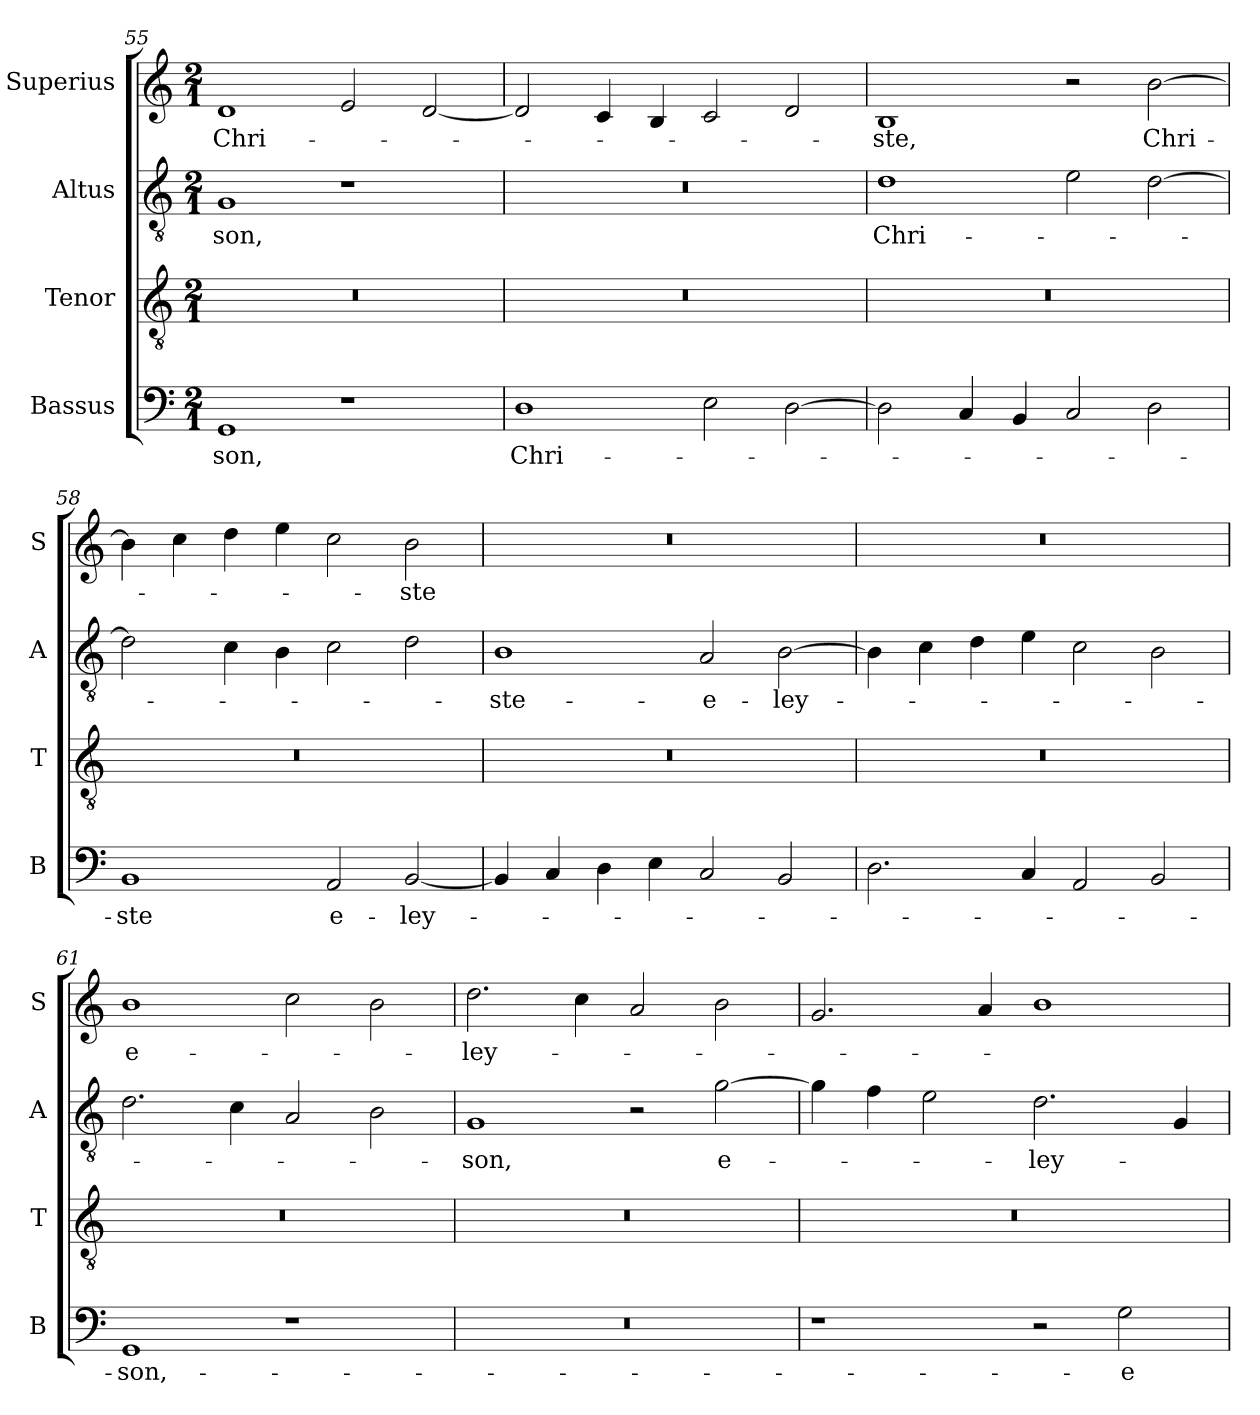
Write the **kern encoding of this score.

**kern	**text	**kern	**kern	**text	**kern	**text
*part4	*part4	*part3	*part2	*part2	*part1	*part1
*staff4	*staff4	*staff3	*staff2	*staff2	*staff1	*staff1
*I"Bassus	*	*I"Tenor	*I"Altus	*	*I"Superius	*
*I'B	*	*I'T	*I'A	*	*I'S	*
*clefF4	*	*clefGv2	*clefGv2	*	*clefG2	*
*k[]	*	*k[]	*k[]	*	*k[]	*
*M2/1	*	*M2/1	*M2/1	*	*M2/1	*
=55	=55	=55	=55	=55	=55	=55
!	!LO:LY:i	!	!	!LO:LY:i	!	!LO:LY:i
1GG	-son,	0r	1G	-son,	1d	Chri-
1r	.	.	1r	.	2e	.
.	.	.	.	.	[2d	.
=56	=56	=56	=56	=56	=56	=56
!	!LO:LY:i	!	!	!	!	!
1D	Chri-	0r	0r	.	2d]	.
.	.	.	.	.	4c	.
.	.	.	.	.	4B	.
2E	.	.	.	.	2c	.
[2D	.	.	.	.	2d	.
=57	=57	=57	=57	=57	=57	=57
!	!	!	!	!LO:LY:i	!	!LO:LY:i
2D]	.	0r	1d	Chri-	1B	-ste,
4C	.	.	.	.	.	.
4BB	.	.	.	.	.	.
2C	.	.	2e	.	2r	.
!	!	!	!	!	!	!LO:LY:i
2D	.	.	[2d	.	[2b	Chri-
=58	=58	=58	=58	=58	=58	=58
!	!LO:LY:i	!	!	!	!	!
1BB	-ste	0r	2d]	.	4b]	.
.	.	.	.	.	4cc	.
.	.	.	4c	.	4dd	.
.	.	.	4B	.	4ee	.
!	!LO:LY:i	!	!	!	!	!
2AA	e-	.	2c	.	2cc	.
!	!LO:LY:i	!	!	!	!	!LO:LY:i
[2BB	-ley-	.	2d	.	2b	-ste
=59	=59	=59	=59	=59	=59	=59
!	!	!	!	!LO:LY:i	!	!
4BB]	.	0r	1B	-ste-	0r	.
4C	.	.	.	.	.	.
4D	.	.	.	.	.	.
4E	.	.	.	.	.	.
!	!	!	!	!LO:LY:i	!	!
2C	.	.	2A	-e-	.	.
!	!	!	!	!LO:LY:i	!	!
2BB	.	.	[2B	-ley-	.	.
=60	=60	=60	=60	=60	=60	=60
2.D	.	0r	4B]	.	0r	.
.	.	.	4c	.	.	.
.	.	.	4d	.	.	.
4C	.	.	4e	.	.	.
2AA	.	.	2c	.	.	.
2BB	.	.	2B	.	.	.
=61	=61	=61	=61	=61	=61	=61
!	!LO:LY:i	!	!	!	!	!LO:LY:i
1GG	-son,-	0r	2.d	.	1b	e-
.	.	.	4c	.	.	.
1r	.	.	2A	.	2cc	.
.	.	.	2B	.	2b	.
=62	=62	=62	=62	=62	=62	=62
!	!	!	!	!LO:LY:i	!	!
0r	.	0r	1G	-son,	2.dd	-ley-
.	.	.	.	.	4cc	.
.	.	.	2r	.	2a	.
!	!	!	!	!LO:LY:i	!	!
.	.	.	[2g	e-	2b	.
=63	=63	=63	=63	=63	=63	=63
1r	.	0r	4g]	.	2.g	.
.	.	.	4f	.	.	.
.	.	.	2e	.	.	.
.	.	.	.	.	4a	.
!	!	!	!	!LO:LY:i	!	!
2r	.	.	2.d	-ley-	1b	.
!	!LO:LY:i	!	!	!	!	!
2G	-e-	.	.	.	.	.
.	.	.	4G	.	.	.
=	=	=	=	=	=	=
*-	*-	*-	*-	*-	*-	*-
